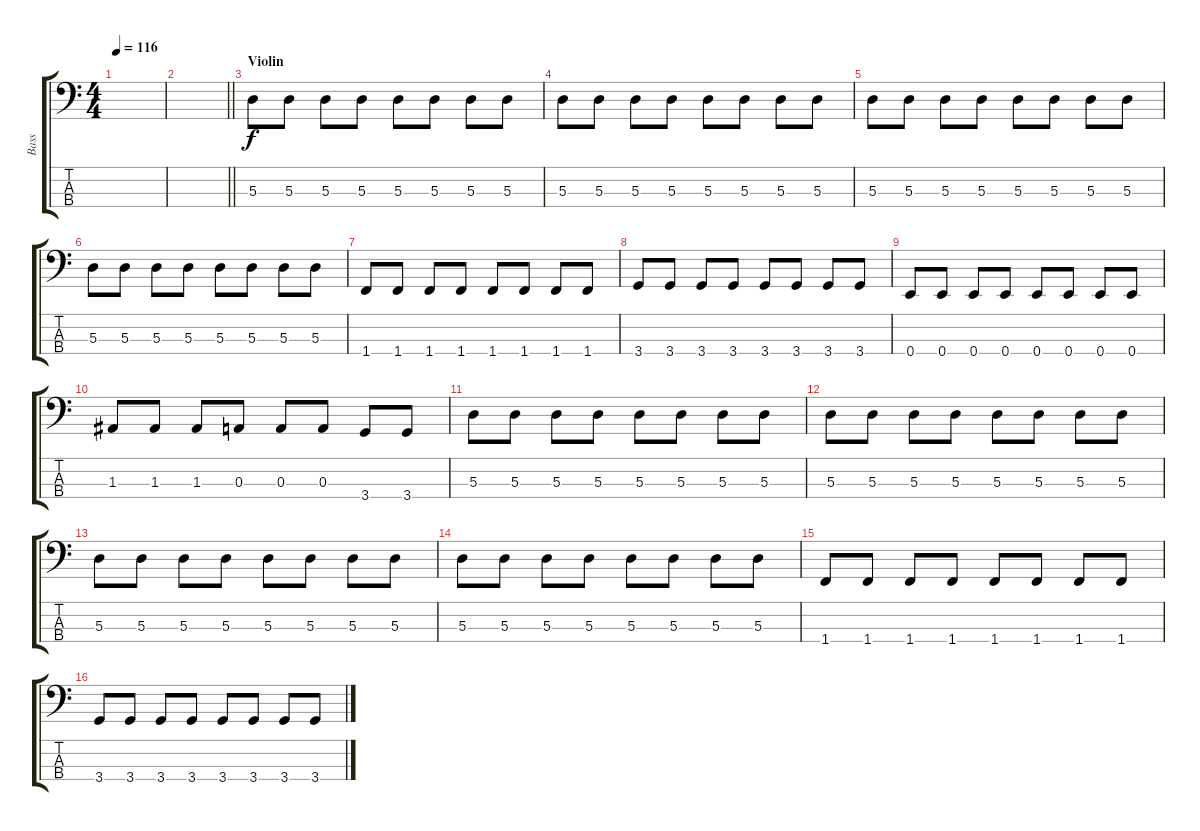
\track ("Bass" "Bass") {instrument electricbassfinger}
\staff {score tabs}
\tuning (G2 D2 A1 E1) {hide}
\ts (4 4)
\tempo 116
\clef f4
\ks c
|
\barLineRight lightlight
|
\section ("" "Violin")
5.3.8{volume 6} 5.3.8 5.3.8 5.3.8 5.3.8 5.3.8 5.3.8 5.3.8 |
5.3.8 5.3.8 5.3.8 5.3.8 5.3.8 5.3.8 5.3.8 5.3.8 |
5.3.8 5.3.8 5.3.8 5.3.8 5.3.8 5.3.8 5.3.8 5.3.8 |
5.3.8 5.3.8 5.3.8 5.3.8 5.3.8 5.3.8 5.3.8 5.3.8 |
1.4.8 1.4.8 1.4.8 1.4.8 1.4.8 1.4.8 1.4.8 1.4.8 |
3.4.8 3.4.8 3.4.8 3.4.8 3.4.8 3.4.8 3.4.8 3.4.8 |
0.4.8 0.4.8 0.4.8 0.4.8 0.4.8 0.4.8 0.4.8 0.4.8 |
1.3.8 1.3.8 1.3.8 0.3.8 0.3.8 0.3.8 3.4.8 3.4.8 |
5.3.8 5.3.8 5.3.8 5.3.8 5.3.8 5.3.8 5.3.8 5.3.8 |
5.3.8 5.3.8 5.3.8 5.3.8 5.3.8 5.3.8 5.3.8 5.3.8 |
5.3.8 5.3.8 5.3.8 5.3.8 5.3.8 5.3.8 5.3.8 5.3.8 |
5.3.8 5.3.8 5.3.8 5.3.8 5.3.8 5.3.8 5.3.8 5.3.8 |
1.4.8 1.4.8 1.4.8 1.4.8 1.4.8 1.4.8 1.4.8 1.4.8 |
3.4.8 3.4.8 3.4.8 3.4.8 3.4.8 3.4.8 3.4.8 3.4.8
